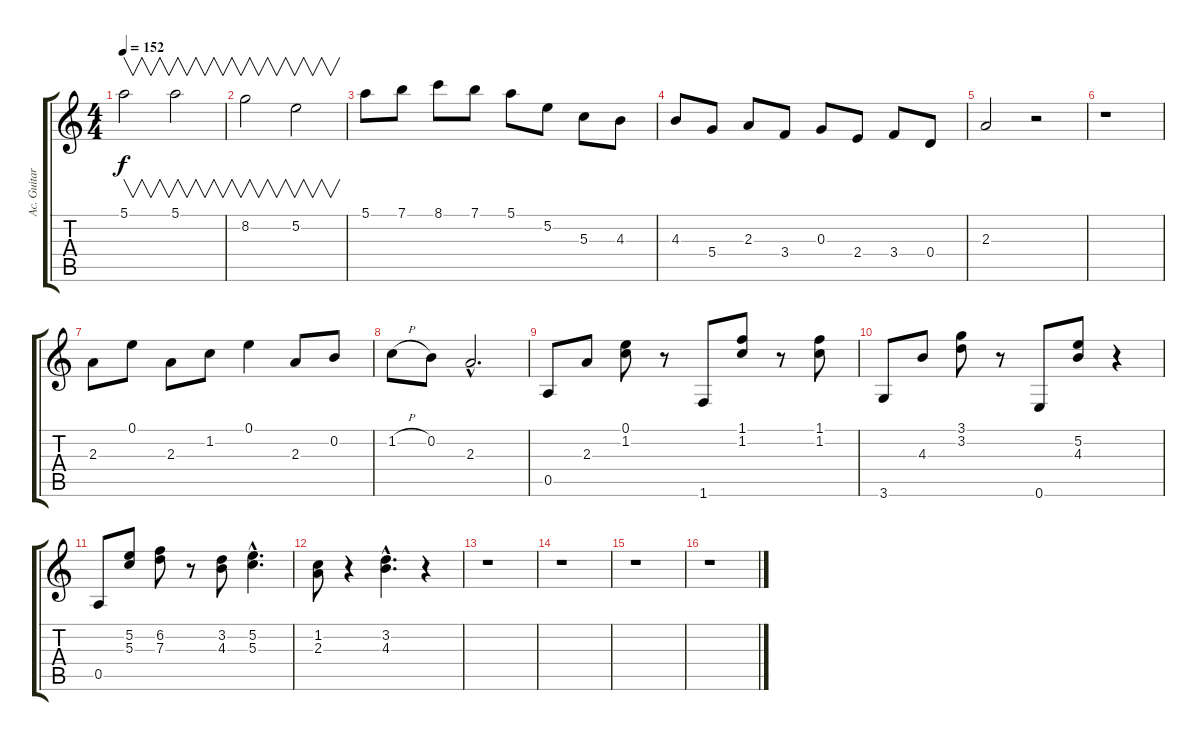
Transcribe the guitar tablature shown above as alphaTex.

\track ("Ac. Guitar I" "Ac. Guitar") {instrument acousticguitarsteel}
\staff {score tabs}
\tuning (E4 B3 G3 D3 A2 E2) {hide}
\ts (4 4)
\tempo 152
\clef g2
\ks c
5.1.2{v dy f} 5.1.2{v} |
8.2.2{v} 5.2.2{v} |
5.1.8 7.1.8 8.1.8 7.1.8 5.1.8 5.2.8 5.3.8 4.3.8 |
4.3.8 5.4.8 2.3.8 3.4.8 0.3.8 2.4.8 3.4.8 0.4.8 |
2.3.2 r.2 |
r.1 |
2.3.8 0.1.8 2.3.8 1.2.8 0.1.4 2.3.8 0.2.8 |
1.2{h}.8 0.2.8 2.3{hac}.2{d} |
0.5.8 2.3.8 (0.1 1.2).8 r.8 1.6.8 (1.1 1.2).8 r.8 (1.1 1.2).8 |
3.6.8 4.3.8 (3.1 3.2).8 r.8 0.6.8 (5.2 4.3).8 r.4 |
0.5.8 (5.2 5.3).8 (6.2 7.3).8 r.8 (3.2 4.3).8 (5.2{hac} 5.3{hac}).4{d} |
(1.2 2.3).8 r.4 (3.2{hac} 4.3{hac}).4{d} r.4 |
r.1 |
r.1 |
r.1 |
r.1
